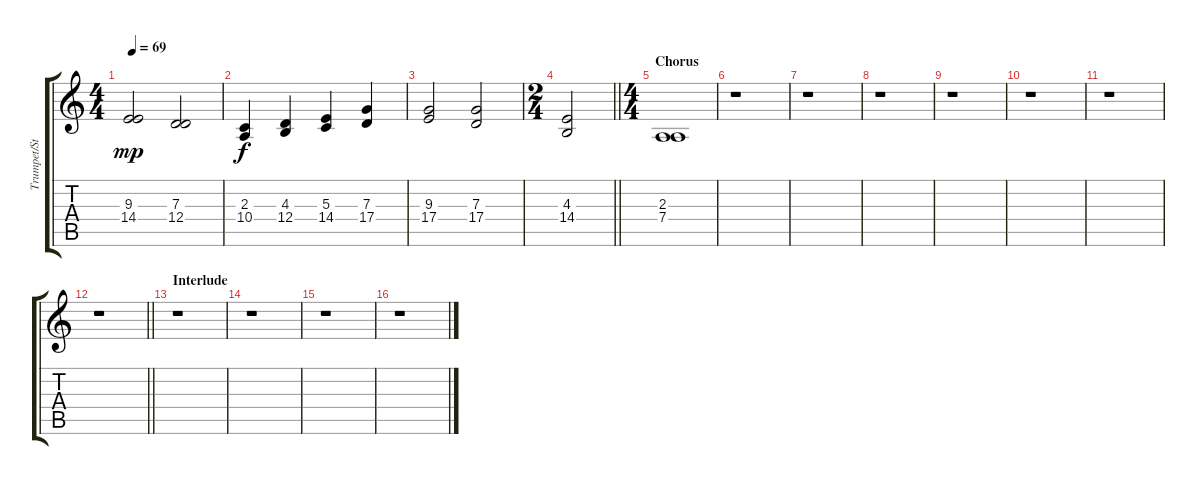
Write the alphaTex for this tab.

\track ("Trumpet/Strings/Violin" "Trumpet/St") {instrument stringensemble1}
\staff {score tabs}
\tuning (E4 B3 G3 D3 A2 E2) {hide}
\ts (4 4)
\tempo 69
\clef g2
\ks c
(9.3 14.4).2{dy mp} (7.3 12.4).2 |
(2.3 10.4).4{dy f} (4.3 12.4).4 (5.3 14.4).4 (7.3 17.4).4 |
(9.3 17.4).2 (7.3 17.4).2 |
\ts (2 4)
\barLineRight lightlight
(4.3 14.4).2 |
\ts (4 4)
\section ("" "Chorus")
(2.3 7.4).1{volume 0} |
r.1 |
r.1 |
r.1 |
r.1 |
r.1 |
r.1 |
\barLineRight lightlight
r.1 |
\section ("" "Interlude")
r.1 |
r.1 |
r.1 |
r.1{volume 8 instrument violin}
